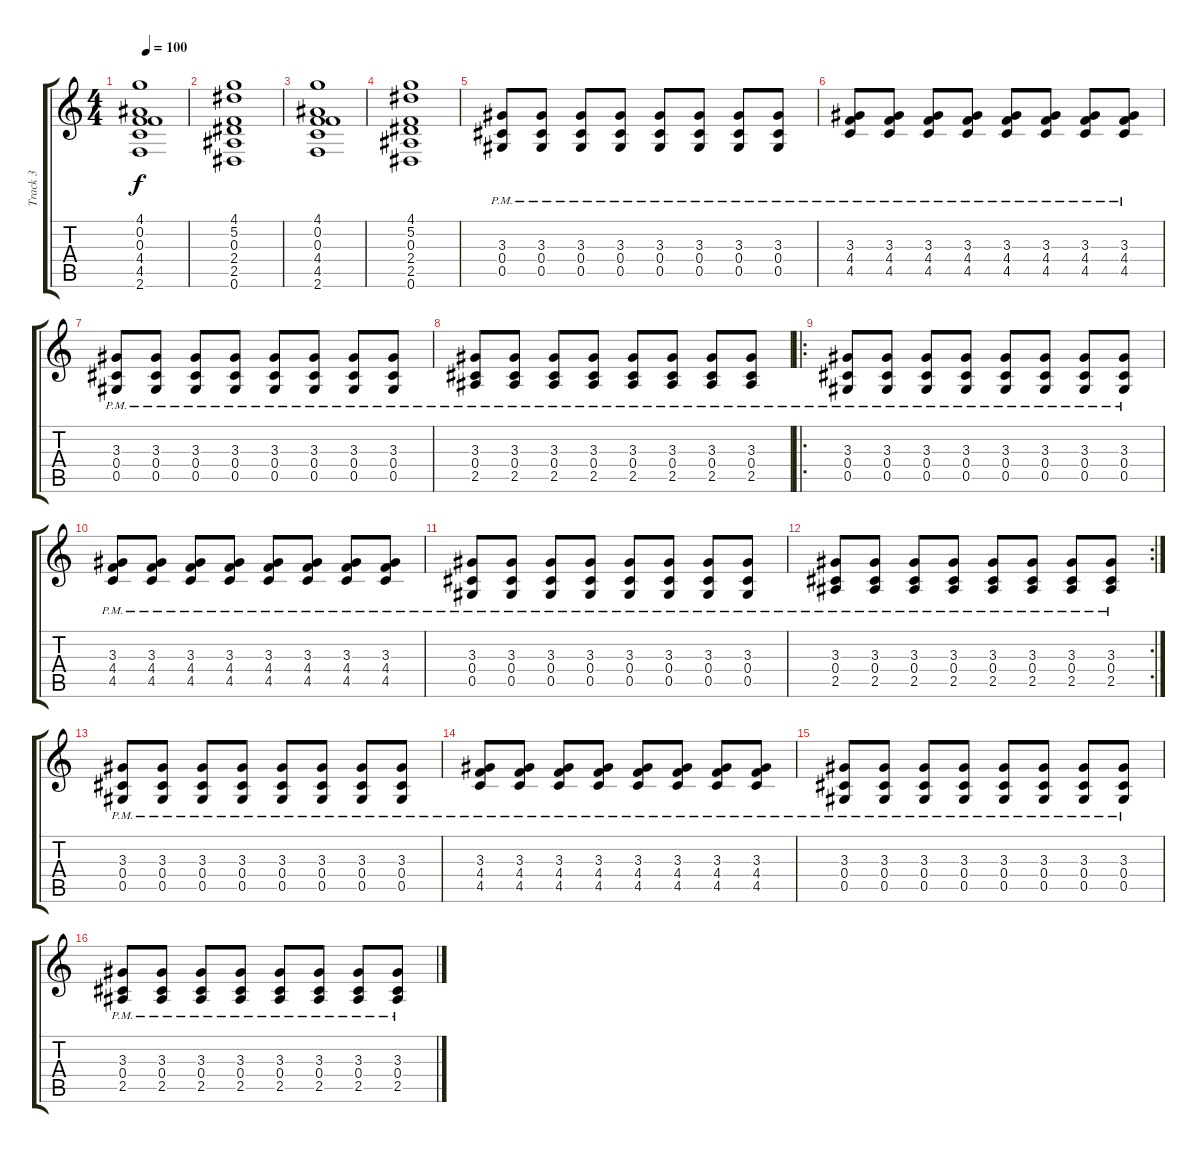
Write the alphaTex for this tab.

\track ("Track 3" "Track 3") {instrument acousticguitarsteel}
\staff {score tabs}
\tuning (Eb4 Bb3 F3 Db3 Ab2 Eb2) {hide}
\ts (4 4)
\tempo 100
\clef g2
\ks c
(4.1 0.2 0.3 4.4 4.5 2.6).1{dy f} |
(4.1 5.2 0.3 2.4 2.5 0.6).1 |
(4.1 0.2 0.3 4.4 4.5 2.6).1 |
(4.1 5.2 0.3 2.4 2.5 0.6).1 |
(3.3{pm} 0.4{pm} 0.5{pm}).8 (3.3{pm} 0.4{pm} 0.5{pm}).8 (3.3{pm} 0.4{pm} 0.5{pm}).8 (3.3{pm} 0.4{pm} 0.5{pm}).8 (3.3{pm} 0.4{pm} 0.5{pm}).8 (3.3{pm} 0.4{pm} 0.5{pm}).8 (3.3{pm} 0.4{pm} 0.5{pm}).8 (3.3{pm} 0.4{pm} 0.5{pm}).8 |
(3.3{pm} 4.4{pm} 4.5{pm}).8 (3.3{pm} 4.4{pm} 4.5{pm}).8 (3.3{pm} 4.4{pm} 4.5{pm}).8 (3.3{pm} 4.4{pm} 4.5{pm}).8 (3.3{pm} 4.4{pm} 4.5{pm}).8 (3.3{pm} 4.4{pm} 4.5{pm}).8 (3.3{pm} 4.4{pm} 4.5{pm}).8 (3.3{pm} 4.4{pm} 4.5{pm}).8 |
(3.3{pm} 0.4{pm} 0.5{pm}).8 (3.3{pm} 0.4{pm} 0.5{pm}).8 (3.3{pm} 0.4{pm} 0.5{pm}).8 (3.3{pm} 0.4{pm} 0.5{pm}).8 (3.3{pm} 0.4{pm} 0.5{pm}).8 (3.3{pm} 0.4{pm} 0.5{pm}).8 (3.3{pm} 0.4{pm} 0.5{pm}).8 (3.3{pm} 0.4{pm} 0.5{pm}).8 |
(3.3{pm} 0.4{pm} 2.5{pm}).8 (3.3{pm} 0.4{pm} 2.5{pm}).8 (3.3{pm} 0.4{pm} 2.5{pm}).8 (3.3{pm} 0.4{pm} 2.5{pm}).8 (3.3{pm} 0.4{pm} 2.5{pm}).8 (3.3{pm} 0.4{pm} 2.5{pm}).8 (3.3{pm} 0.4{pm} 2.5{pm}).8 (3.3{pm} 0.4{pm} 2.5{pm}).8 |
\ro
(3.3{pm} 0.4{pm} 0.5{pm}).8 (3.3{pm} 0.4{pm} 0.5{pm}).8 (3.3{pm} 0.4{pm} 0.5{pm}).8 (3.3{pm} 0.4{pm} 0.5{pm}).8 (3.3{pm} 0.4{pm} 0.5{pm}).8 (3.3{pm} 0.4{pm} 0.5{pm}).8 (3.3{pm} 0.4{pm} 0.5{pm}).8 (3.3{pm} 0.4{pm} 0.5{pm}).8 |
(3.3{pm} 4.4{pm} 4.5{pm}).8 (3.3{pm} 4.4{pm} 4.5{pm}).8 (3.3{pm} 4.4{pm} 4.5{pm}).8 (3.3{pm} 4.4{pm} 4.5{pm}).8 (3.3{pm} 4.4{pm} 4.5{pm}).8 (3.3{pm} 4.4{pm} 4.5{pm}).8 (3.3{pm} 4.4{pm} 4.5{pm}).8 (3.3{pm} 4.4{pm} 4.5{pm}).8 |
(3.3{pm} 0.4{pm} 0.5{pm}).8 (3.3{pm} 0.4{pm} 0.5{pm}).8 (3.3{pm} 0.4{pm} 0.5{pm}).8 (3.3{pm} 0.4{pm} 0.5{pm}).8 (3.3{pm} 0.4{pm} 0.5{pm}).8 (3.3{pm} 0.4{pm} 0.5{pm}).8 (3.3{pm} 0.4{pm} 0.5{pm}).8 (3.3{pm} 0.4{pm} 0.5{pm}).8 |
\rc 2
(3.3{pm} 0.4{pm} 2.5{pm}).8 (3.3{pm} 0.4{pm} 2.5{pm}).8 (3.3{pm} 0.4{pm} 2.5{pm}).8 (3.3{pm} 0.4{pm} 2.5{pm}).8 (3.3{pm} 0.4{pm} 2.5{pm}).8 (3.3{pm} 0.4{pm} 2.5{pm}).8 (3.3{pm} 0.4{pm} 2.5{pm}).8 (3.3{pm} 0.4{pm} 2.5{pm}).8 |
(3.3{pm} 0.4{pm} 0.5{pm}).8 (3.3{pm} 0.4{pm} 0.5{pm}).8 (3.3{pm} 0.4{pm} 0.5{pm}).8 (3.3{pm} 0.4{pm} 0.5{pm}).8 (3.3{pm} 0.4{pm} 0.5{pm}).8 (3.3{pm} 0.4{pm} 0.5{pm}).8 (3.3{pm} 0.4{pm} 0.5{pm}).8 (3.3{pm} 0.4{pm} 0.5{pm}).8 |
(3.3{pm} 4.4{pm} 4.5{pm}).8 (3.3{pm} 4.4{pm} 4.5{pm}).8 (3.3{pm} 4.4{pm} 4.5{pm}).8 (3.3{pm} 4.4{pm} 4.5{pm}).8 (3.3{pm} 4.4{pm} 4.5{pm}).8 (3.3{pm} 4.4{pm} 4.5{pm}).8 (3.3{pm} 4.4{pm} 4.5{pm}).8 (3.3{pm} 4.4{pm} 4.5{pm}).8 |
(3.3{pm} 0.4{pm} 0.5{pm}).8 (3.3{pm} 0.4{pm} 0.5{pm}).8 (3.3{pm} 0.4{pm} 0.5{pm}).8 (3.3{pm} 0.4{pm} 0.5{pm}).8 (3.3{pm} 0.4{pm} 0.5{pm}).8 (3.3{pm} 0.4{pm} 0.5{pm}).8 (3.3{pm} 0.4{pm} 0.5{pm}).8 (3.3{pm} 0.4{pm} 0.5{pm}).8 |
(3.3{pm} 0.4{pm} 2.5{pm}).8 (3.3{pm} 0.4{pm} 2.5{pm}).8 (3.3{pm} 0.4{pm} 2.5{pm}).8 (3.3{pm} 0.4{pm} 2.5{pm}).8 (3.3{pm} 0.4{pm} 2.5{pm}).8 (3.3{pm} 0.4{pm} 2.5{pm}).8 (3.3{pm} 0.4{pm} 2.5{pm}).8 (3.3{pm} 0.4{pm} 2.5{pm}).8
